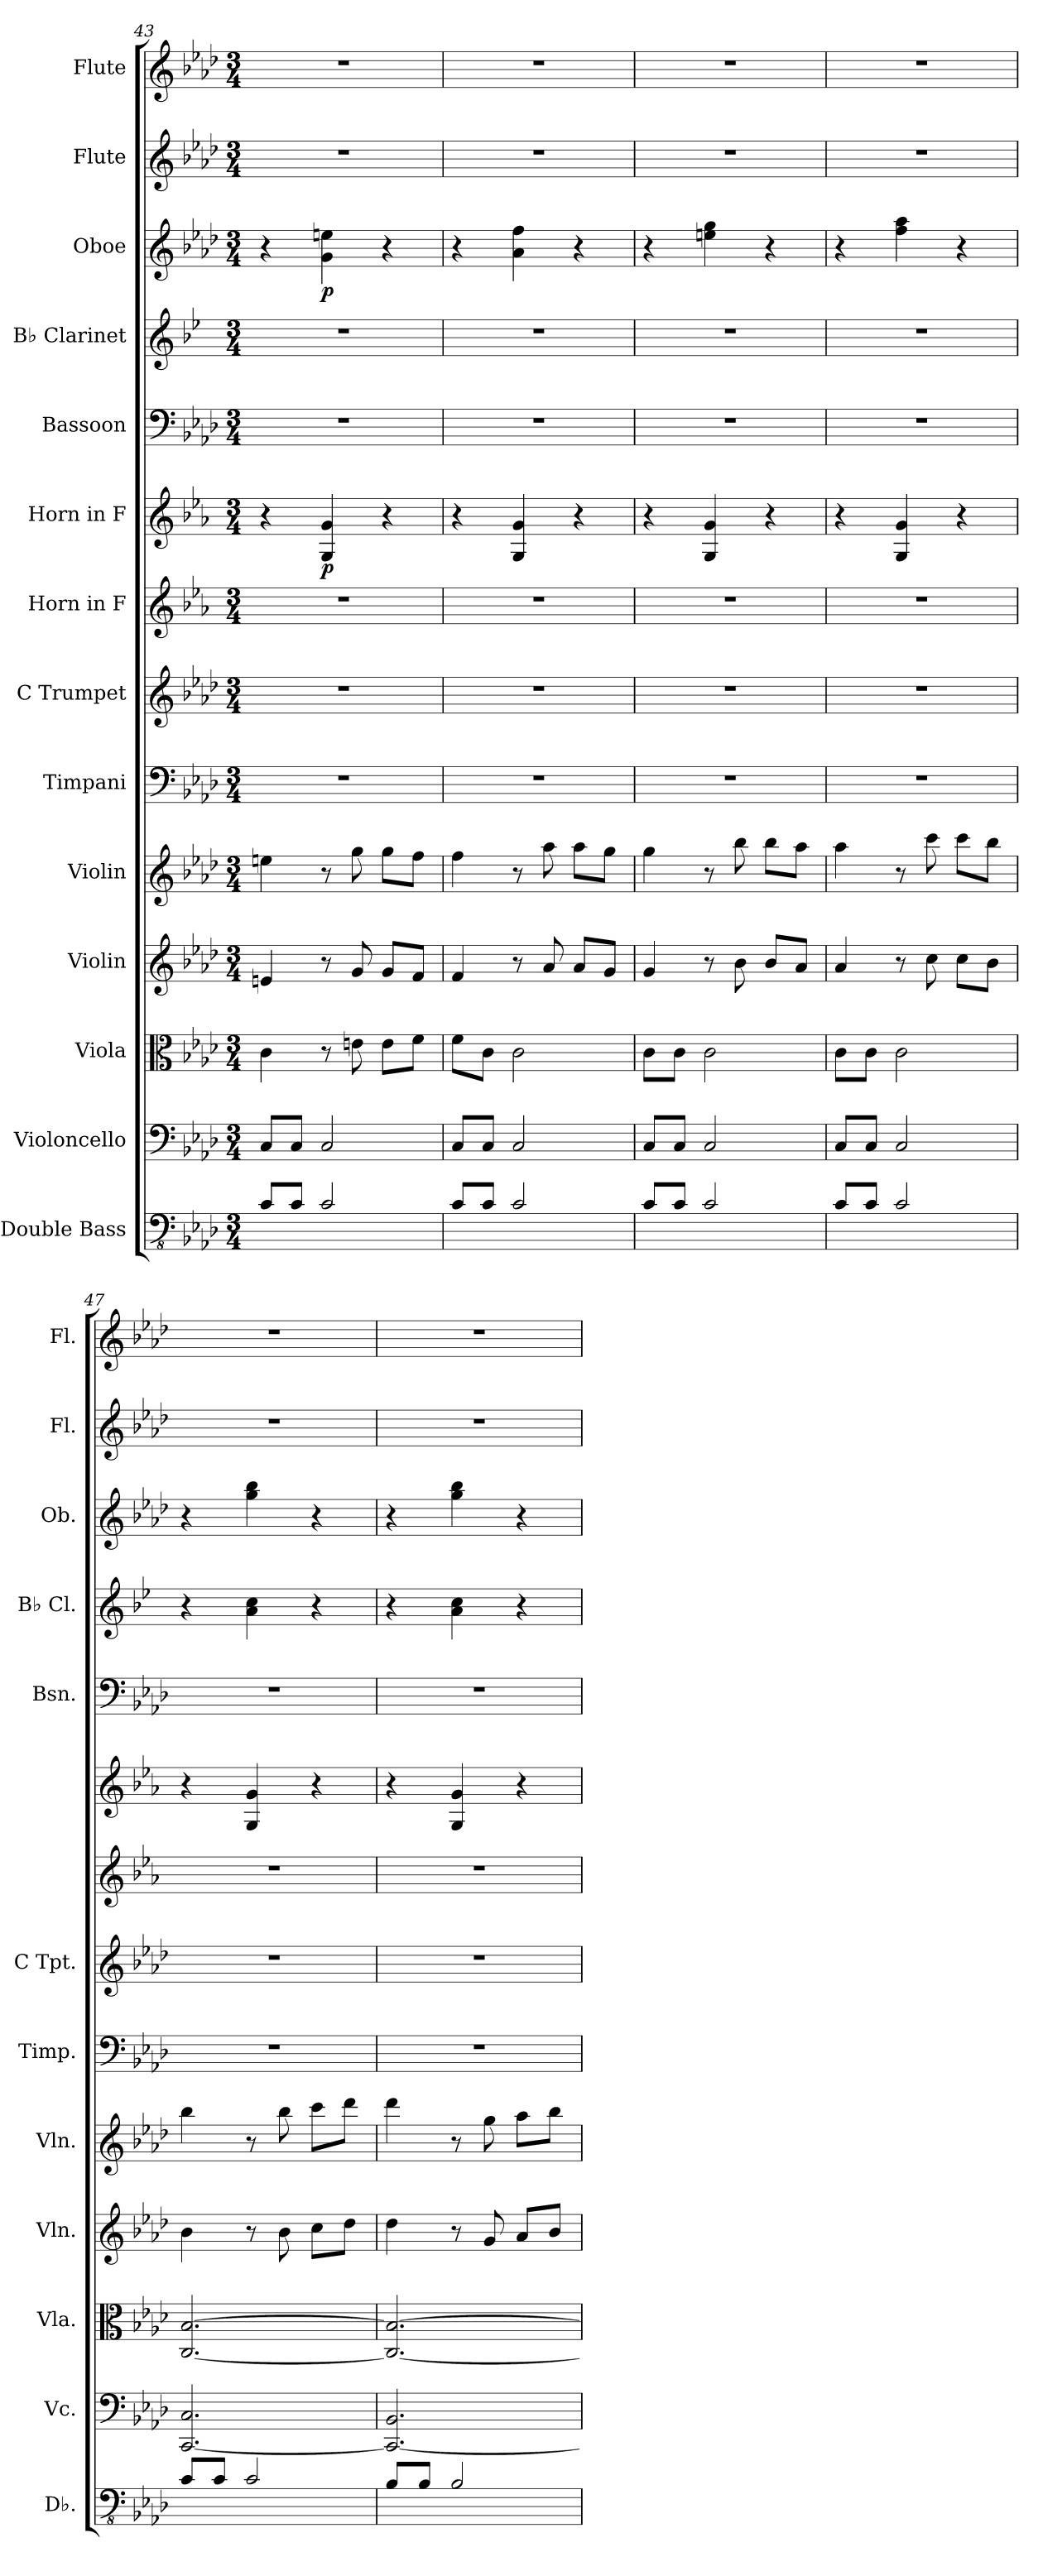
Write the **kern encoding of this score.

**kern	**kern	**kern	**kern	**kern	**kern	**kern	**kern	**kern	**dynam	**kern	**kern	**kern	**dynam	**kern	**kern
*part14	*part13	*part12	*part11	*part10	*part9	*part8	*part7	*part6	*part6	*part5	*part4	*part3	*part3	*part2	*part1
*staff14	*staff13	*staff12	*staff11	*staff10	*staff9	*staff8	*staff7	*staff6	*staff6	*staff5	*staff4	*staff3	*staff3	*staff2	*staff1
*I"Double Bass	*I"Violoncello	*I"Viola	*I"Violin	*I"Violin	*I"Timpani	*I"C Trumpet	*I"Horn in F	*I"Horn in F	*	*I"Bassoon	*I"B♭ Clarinet	*I"Oboe	*	*I"Flute	*I"Flute
*I'Db.	*I'Vc.	*I'Vla.	*I'Vln.	*I'Vln.	*I'Timp.	*I'C Tpt.	*	*	*	*I'Bsn.	*I'B♭ Cl.	*I'Ob.	*	*I'Fl.	*I'Fl.
*clefFv4	*clefF4	*clefC3	*clefG2	*clefG2	*clefF4	*clefG2	*clefG2	*clefG2	*	*clefF4	*clefG2	*clefG2	*	*clefG2	*clefG2
*ITrd7c12	*	*	*	*	*	*	*ITrd4c7	*ITrd4c7	*	*	*ITrd1c2	*	*	*	*
*k[b-e-a-d-]	*k[b-e-a-d-]	*k[b-e-a-d-]	*k[b-e-a-d-]	*k[b-e-a-d-]	*k[b-e-a-d-]	*k[b-e-a-d-]	*k[b-e-a-d-]	*k[b-e-a-d-]	*	*k[b-e-a-d-]	*k[b-e-a-d-]	*k[b-e-a-d-]	*	*k[b-e-a-d-]	*k[b-e-a-d-]
*M3/4	*M3/4	*M3/4	*M3/4	*M3/4	*M3/4	*M3/4	*M3/4	*M3/4	*	*M3/4	*M3/4	*M3/4	*	*M3/4	*M3/4
=43	=43	=43	=43	=43	=43	=43	=43	=43	=43	=43	=43	=43	=43	=43	=43
8CC/L	8C/L	4c\	4en/	4een\	2.r	2.r	2.r	4r	.	2.r	2.r	4r	.	2.r	2.r
8CC/J	8C/J	.	.	.	.	.	.	.	.	.	.	.	.	.	.
!	!	!	!	!	!	!	!	!	!LO:DY:b	!	!	!	!LO:DY:b	!	!
2CC/	2C/	8r	8r	8r	.	.	.	4C/ 4c/	p	.	.	4g\ 4een\	p	.	.
.	.	8en\	8g/	8gg\	.	.	.	.	.	.	.	.	.	.	.
.	.	8e\L	8g/L	8gg\L	.	.	.	4r	.	.	.	4r	.	.	.
.	.	8f\J	8f/J	8ff\J	.	.	.	.	.	.	.	.	.	.	.
=44	=44	=44	=44	=44	=44	=44	=44	=44	=44	=44	=44	=44	=44	=44	=44
8CC/L	8C/L	8f\L	4f/	4ff\	2.r	2.r	2.r	4r	.	2.r	2.r	4r	.	2.r	2.r
8CC/J	8C/J	8c\J	.	.	.	.	.	.	.	.	.	.	.	.	.
2CC/	2C/	2c\	8r	8r	.	.	.	4C/ 4c/	.	.	.	4a-\ 4ff\	.	.	.
.	.	.	8a-/	8aa-\	.	.	.	.	.	.	.	.	.	.	.
.	.	.	8a-/L	8aa-\L	.	.	.	4r	.	.	.	4r	.	.	.
.	.	.	8g/J	8gg\J	.	.	.	.	.	.	.	.	.	.	.
!!LO:PB:g=z
=45	=45	=45	=45	=45	=45	=45	=45	=45	=45	=45	=45	=45	=45	=45	=45
8CC/L	8C/L	8c\L	4g/	4gg\	2.r	2.r	2.r	4r	.	2.r	2.r	4r	.	2.r	2.r
8CC/J	8C/J	8c\J	.	.	.	.	.	.	.	.	.	.	.	.	.
2CC/	2C/	2c\	8r	8r	.	.	.	4C/ 4c/	.	.	.	4een\ 4gg\	.	.	.
.	.	.	8b-\	8bb-\	.	.	.	.	.	.	.	.	.	.	.
.	.	.	8b-/L	8bb-\L	.	.	.	4r	.	.	.	4r	.	.	.
.	.	.	8a-/J	8aa-\J	.	.	.	.	.	.	.	.	.	.	.
=46	=46	=46	=46	=46	=46	=46	=46	=46	=46	=46	=46	=46	=46	=46	=46
8CC/L	8C/L	8c\L	4a-/	4aa-\	2.r	2.r	2.r	4r	.	2.r	2.r	4r	.	2.r	2.r
8CC/J	8C/J	8c\J	.	.	.	.	.	.	.	.	.	.	.	.	.
2CC/	2C/	2c\	8r	8r	.	.	.	4C/ 4c/	.	.	.	4ff\ 4aa-\	.	.	.
.	.	.	8cc\	8ccc\	.	.	.	.	.	.	.	.	.	.	.
.	.	.	8cc\L	8ccc\L	.	.	.	4r	.	.	.	4r	.	.	.
.	.	.	8b-\J	8bb-\J	.	.	.	.	.	.	.	.	.	.	.
=47	=47	=47	=47	=47	=47	=47	=47	=47	=47	=47	=47	=47	=47	=47	=47
8CC/L	[2.CC/ 2.C/	[2.C/ [2.B-/	4b-\	4bb-\	2.r	2.r	2.r	4r	.	2.r	4r	4r	.	2.r	2.r
8CC/J	.	.	.	.	.	.	.	.	.	.	.	.	.	.	.
2CC/	.	.	8r	8r	.	.	.	4C/ 4c/	.	.	4g\ 4b-\	4gg\ 4bb-\	.	.	.
.	.	.	8b-\	8bb-\	.	.	.	.	.	.	.	.	.	.	.
.	.	.	8cc\L	8ccc\L	.	.	.	4r	.	.	4r	4r	.	.	.
.	.	.	8dd-\J	8ddd-\J	.	.	.	.	.	.	.	.	.	.	.
=48	=48	=48	=48	=48	=48	=48	=48	=48	=48	=48	=48	=48	=48	=48	=48
8BBB-/L	2.CC/_ 2.BB-/	2.C/_ 2.B-/_	4dd-\	4ddd-\	2.r	2.r	2.r	4r	.	2.r	4r	4r	.	2.r	2.r
8BBB-/J	.	.	.	.	.	.	.	.	.	.	.	.	.	.	.
2BBB-/	.	.	8r	8r	.	.	.	4C/ 4c/	.	.	4g\ 4b-\	4gg\ 4bb-\	.	.	.
.	.	.	8g/	8gg\	.	.	.	.	.	.	.	.	.	.	.
.	.	.	8a-/L	8aa-\L	.	.	.	4r	.	.	4r	4r	.	.	.
.	.	.	8b-/J	8bb-\J	.	.	.	.	.	.	.	.	.	.	.
=	=	=	=	=	=	=	=	=	=	=	=	=	=	=	=
*-	*-	*-	*-	*-	*-	*-	*-	*-	*-	*-	*-	*-	*-	*-	*-
